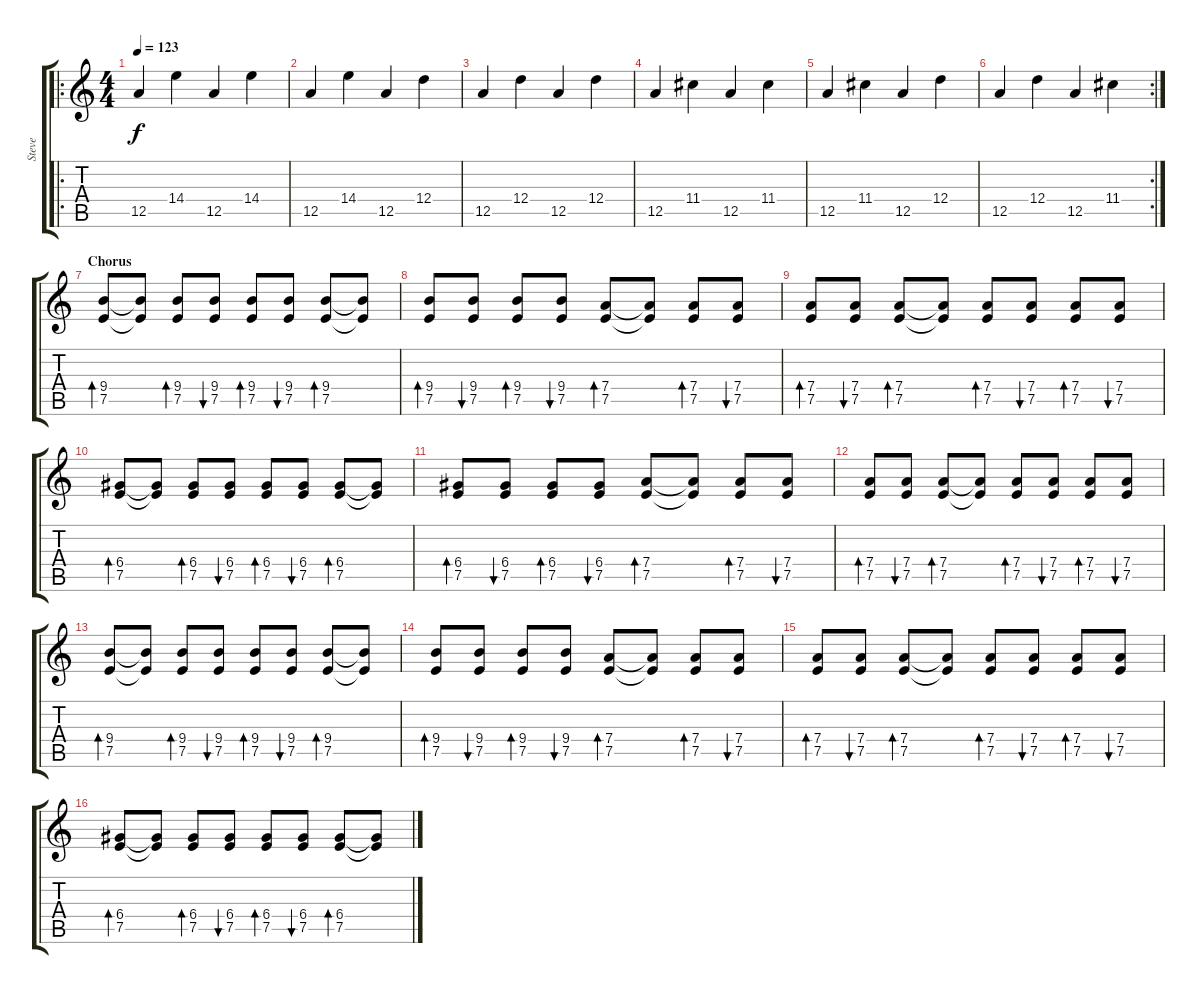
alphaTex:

\track ("Steve" "Steve") {instrument electricguitarjazz}
\staff {score tabs}
\tuning (E4 B3 G3 D3 A2 E2) {hide}
\ro
\ts (4 4)
\tempo 123
\clef g2
\ks c
12.5.4{dy f volume 16 instrument distortionguitar} 14.4.4 12.5.4 14.4.4 |
12.5.4{instrument distortionguitar} 14.4.4 12.5.4 12.4.4 |
12.5.4{instrument distortionguitar} 12.4.4 12.5.4 12.4.4 |
12.5.4{instrument distortionguitar} 11.4.4 12.5.4 11.4.4 |
12.5.4{instrument distortionguitar} 11.4.4 12.5.4 12.4.4 |
\rc 2
12.5.4{instrument distortionguitar} 12.4.4 12.5.4 11.4.4 |
\section ("" "Chorus")
(9.4 7.5).8{bd 60 instrument electricguitarjazz} (9.4{t} 7.5{t}).8 (9.4 7.5).8{bd 60} (9.4 7.5).8{bu 60} (9.4 7.5).8{bd 60} (9.4 7.5).8{bu 60} (9.4 7.5).8{bd 60} (9.4{t} 7.5{t}).8 |
(9.4 7.5).8{bd 60} (9.4 7.5).8{bu 60} (9.4 7.5).8{bd 60 instrument electricguitarjazz} (9.4 7.5).8{bu 60} (7.4 7.5).8{bd 60} (7.4{t} 7.5{t}).8 (7.4 7.5).8{bd 60} (7.4 7.5).8{bu 60} |
(7.4 7.5).8{bd 60} (7.4 7.5).8{bu 60} (7.4 7.5).8{bd 60} (7.4{t} 7.5{t}).8{instrument electricguitarjazz} (7.4 7.5).8{bd 60} (7.4 7.5).8{bu 60} (7.4 7.5).8{bd 60} (7.4 7.5).8{bu 60} |
(6.4 7.5).8{bd 60} (6.4{t} 7.5{t}).8{instrument electricguitarjazz} (6.4 7.5).8{bd 60} (6.4 7.5).8{bu 60} (6.4 7.5).8{bd 60} (6.4 7.5).8{bu 60} (6.4 7.5).8{bd 60} (6.4{t} 7.5{t}).8 |
(6.4 7.5).8{bd 60 instrument electricguitarjazz} (6.4 7.5).8{bu 60} (6.4 7.5).8{bd 60} (6.4 7.5).8{bu 60} (7.4 7.5).8{bd 60} (7.4{t} 7.5{t}).8 (7.4 7.5).8{bd 60} (7.4 7.5).8{bu 60} |
(7.4 7.5).8{bd 60 instrument electricguitarjazz} (7.4 7.5).8{bu 60} (7.4 7.5).8{bd 60} (7.4{t} 7.5{t}).8 (7.4 7.5).8{bd 60} (7.4 7.5).8{bu 60} (7.4 7.5).8{bd 60} (7.4 7.5).8{bu 60} |
(9.4 7.5).8{bd 60 instrument electricguitarjazz} (9.4{t} 7.5{t}).8 (9.4 7.5).8{bd 60} (9.4 7.5).8{bu 60} (9.4 7.5).8{bd 60} (9.4 7.5).8{bu 60} (9.4 7.5).8{bd 60} (9.4{t} 7.5{t}).8 |
(9.4 7.5).8{bd 60} (9.4 7.5).8{bu 60 instrument electricguitarjazz} (9.4 7.5).8{bd 60} (9.4 7.5).8{bu 60} (7.4 7.5).8{bd 60} (7.4{t} 7.5{t}).8 (7.4 7.5).8{bd 60} (7.4 7.5).8{bu 60} |
(7.4 7.5).8{bd 60 instrument electricguitarjazz} (7.4 7.5).8{bu 60} (7.4 7.5).8{bd 60} (7.4{t} 7.5{t}).8 (7.4 7.5).8{bd 60} (7.4 7.5).8{bu 60} (7.4 7.5).8{bd 60} (7.4 7.5).8{bu 60} |
(6.4 7.5).8{bd 60 instrument electricguitarjazz} (6.4{t} 7.5{t}).8 (6.4 7.5).8{bd 60} (6.4 7.5).8{bu 60} (6.4 7.5).8{bd 60} (6.4 7.5).8{bu 60} (6.4 7.5).8{bd 60} (6.4{t} 7.5{t}).8
